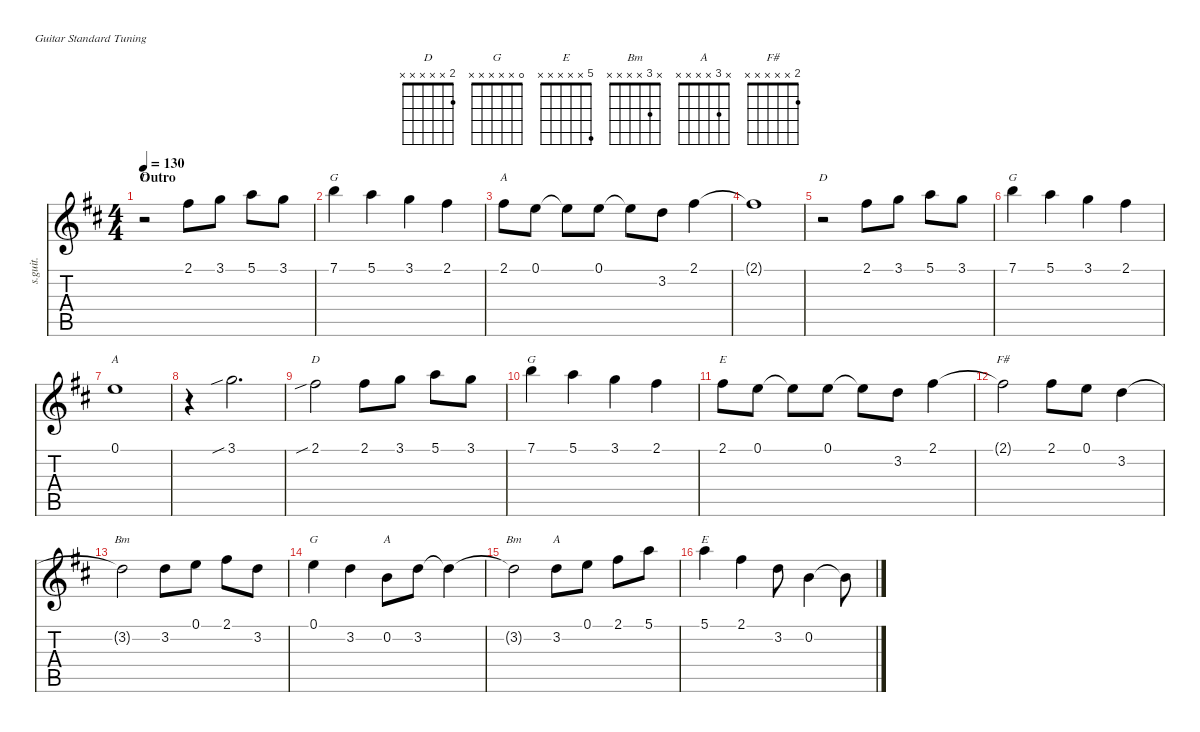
\defaultSystemsLayout 4
\hideDynamics
\bracketExtendMode nobrackets
\track ("Steel Guitar" "s.guit.") {instrument acousticguitarsteel}
\staff {score tabs}
\tuning (E4 B3 G3 D3 A2 E2)
\chord ("D" x x x x x x)
\chord ("G" 7 x x x x x) {firstfret 7 showfingering false}
\chord ("E" 2 x x x x x) {showfingering false}
\chord ("Bm" x x x x x x)
\chord ("A" 2 x x x x x) {showfingering false}
\chord ("A" 0 x x x x x) {showfingering false}
\chord ("F#" 2 x x x x x) {showfingering false}
\chord ("Bm" x 3 x x x x) {showfingering false}
\chord ("A" x 0 x x x x) {showfingering false}
\chord ("A" x 3 x x x x) {showfingering false}
\chord ("D" 2 x x x x x) {showfingering false}
\chord ("G" 0 x x x x x) {showfingering false}
\chord ("E" 5 x x x x x) {showfingering false}
\ts (4 4)
\section ("" "Outro")
\tempo 130
\clef g2
\ks d
r.2{ch "D" dy mf beam Down} 2.1{acc #}.8{beam Down} 3.1{acc forcenatural}.8{beam Down} 5.1{acc forcenatural}.8{beam Down} 3.1{acc forcenatural}.8{beam Down} |
7.1{acc forcenatural}.4{ch "G" beam Down} 5.1{acc forcenatural}.4{beam Down} 3.1{acc forcenatural}.4{beam Down} 2.1{acc #}.4{beam Down} |
2.1{acc #}.8{ch "A" beam Down} 0.1{acc forcenatural}.8{beam Down} 0.1{t acc forcenatural}.8{beam Down} 0.1{acc forcenatural}.8{beam Down} 0.1{t acc forcenatural}.8{beam Down} 3.2{acc forcenatural}.8{beam Down} 2.1{acc #}.4{beam Down} |
2.1{t acc #}.1{beam Down} |
r.2{ch "D" beam Down} 2.1{acc #}.8{beam Down} 3.1{acc forcenatural}.8{beam Down} 5.1{acc forcenatural}.8{beam Down} 3.1{acc forcenatural}.8{beam Down} |
7.1{acc forcenatural}.4{ch "G" beam Down} 5.1{acc forcenatural}.4{beam Down} 3.1{acc forcenatural}.4{beam Down} 2.1{acc #}.4{beam Down} |
0.1{acc forcenatural}.1{ch "A" beam Down} |
r.4{beam Down} 3.1{sib acc forcenatural}.2{d beam Down} |
2.1{sib acc #}.2{ch "D" beam Down} 2.1{acc #}.8{beam Down} 3.1{acc forcenatural}.8{beam Down} 5.1{acc forcenatural}.8{beam Down} 3.1{acc forcenatural}.8{beam Down} |
7.1{acc forcenatural}.4{ch "G" beam Down} 5.1{acc forcenatural}.4{beam Down} 3.1{acc forcenatural}.4{beam Down} 2.1{acc #}.4{beam Down} |
2.1{acc #}.8{ch "E" beam Down} 0.1{acc forcenatural}.8{beam Down} 0.1{t acc forcenatural}.8{beam Down} 0.1{acc forcenatural}.8{beam Down} 0.1{t acc forcenatural}.8{beam Down} 3.2{acc forcenatural}.8{beam Down} 2.1{acc #}.4{beam Down} |
2.1{t acc #}.2{ch "F#" beam Down} 2.1{acc #}.8{beam Down} 0.1{acc forcenatural}.8{beam Down} 3.2{acc forcenatural}.4{beam Down} |
3.2{t acc forcenatural}.2{ch "Bm" beam Down} 3.2{acc forcenatural}.8{beam Down} 0.1{acc forcenatural}.8{beam Down} 2.1{acc #}.8{beam Down} 3.2{acc forcenatural}.8{beam Down} |
0.1{acc forcenatural}.4{ch "G" beam Down} 3.2{acc forcenatural}.4{beam Down} 0.2{acc forcenatural}.8{ch "A" beam Down} 3.2{acc forcenatural}.8{beam Down} 3.2{t acc forcenatural}.4{beam Down} |
3.2{t acc forcenatural}.2{ch "Bm" beam Down} 3.2{acc forcenatural}.8{ch "A" beam Down} 0.1{acc forcenatural}.8{beam Down} 2.1{acc #}.8{beam Down} 5.1{acc forcenatural}.8{beam Down} |
5.1{acc forcenatural}.4{ch "E" beam Down} 2.1{acc #}.4{beam Down} 3.2{acc forcenatural}.8{beam Down} 0.2{acc forcenatural}.4{beam Down} 0.2{t acc forcenatural}.8{beam Down}
